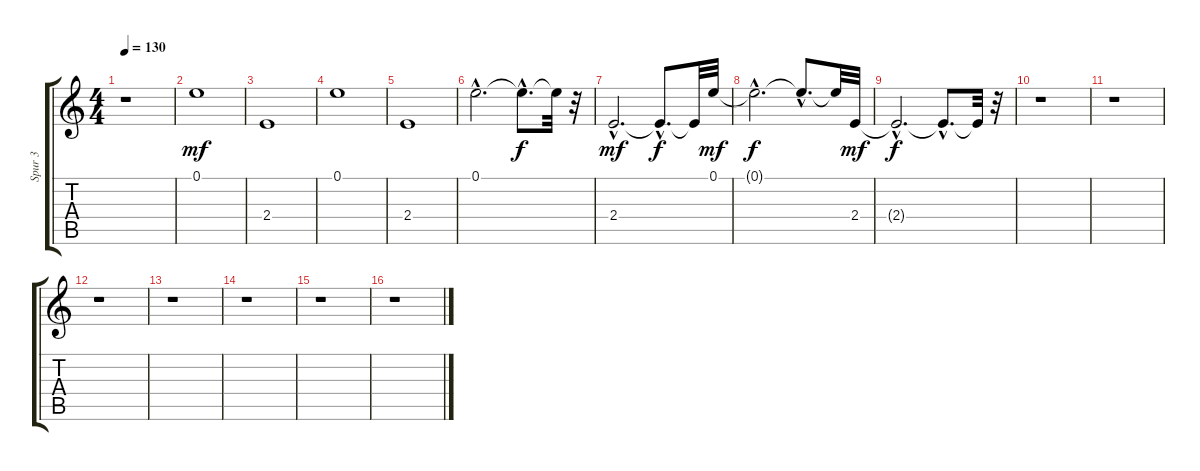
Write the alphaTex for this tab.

\track ("Spur 3" "Spur 3") {instrument guitarharmonics}
\staff {score tabs}
\tuning (E4 B3 G3 D3 A2 E2) {hide}
\ts (4 4)
\tempo 130
\clef g2
\ks c
r.1{dy mf} |
0.1.1 |
2.4.1 |
0.1.1 |
2.4.1 |
0.1{hac}.2{d} 0.1{hac t}.8{d dy f} 0.1{t}.32 r.32 |
2.4{hac}.2{d dy mf} 2.4{hac t}.8{d dy f} 2.4{t}.32 0.1.32{dy mf} |
0.1{hac t}.2{d dy f} 0.1{hac t}.8{d} 0.1{t}.32 2.4.32{dy mf} |
2.4{hac t}.2{d dy f} 2.4{hac t}.8{d} 2.4{t}.32 r.32 |
r.1 |
r.1 |
r.1 |
r.1 |
r.1 |
r.1 |
r.1
